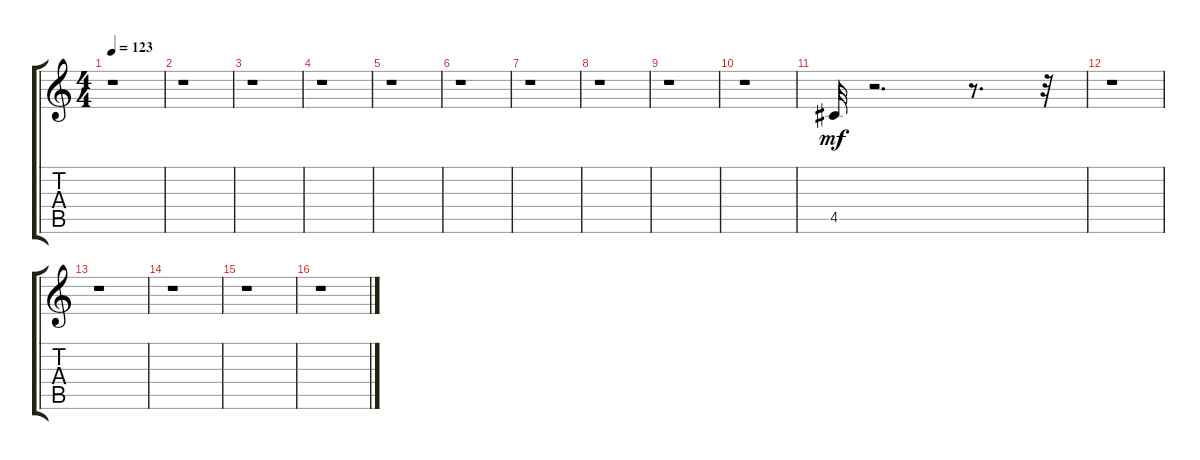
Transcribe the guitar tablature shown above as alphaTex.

\track "" {instrument electricguitarclean}
\staff {score tabs}
\tuning (E4 B3 G3 D3 A2 E2) {hide}
\ts (4 4)
\tempo 123
\clef g2
\ks c
r.1{dy mf} |
r.1 |
r.1 |
r.1 |
r.1 |
r.1 |
r.1 |
r.1 |
r.1 |
r.1 |
4.5.32 r.2{d} r.8{d} r.32 |
r.1 |
r.1 |
r.1 |
r.1 |
r.1
